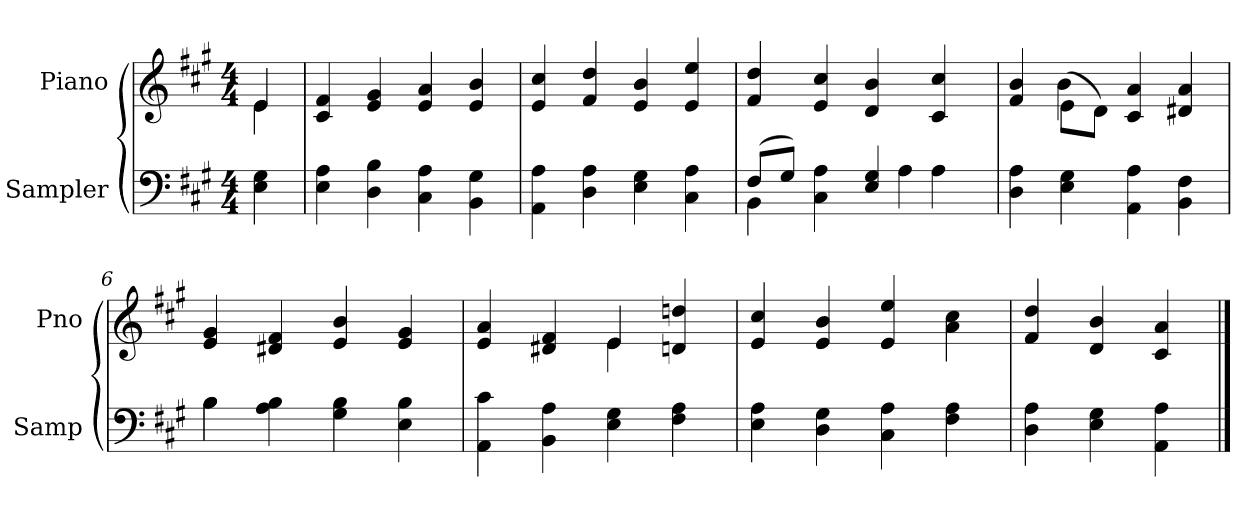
**kern	**kern
*part2	*part1
*staff2	*staff1
*I"Sampler	*I"Piano
*I'Samp	*I'Pno
*clefF4	*clefG2
*k[f#c#g#]	*k[f#c#g#]
*A:	*A:
*M4/4	*M4/4
=1	=1
*	*^
4E 4G#	4e/	4e
*	*v	*v
=2	=2
4E 4A	4c# 4f#
4D 4B	4e 4g#
4C# 4A	4e 4a
4BB 4G#	4e 4b
=3	=3
4AA 4A	4e 4cc#
4D 4A	4f# 4dd
4E 4G#	4e 4b
4C# 4A	4e 4ee
=4	=4
*^	*
(8F#/L	4BB	4f# 4dd
8G#/J)	.	.
4C# 4A	4.ryy	4e 4cc#
4E 4G#	.	4d 4b
.	4A	.
4A\	.	4c# 4cc#
.	8ryy	.
*v	*v	*
=5	=5
*	*^
4D 4A	4f# 4b	4ryy
4E 4G#	(8e\L	4b
.	8d\J)	.
4AA 4A	4c# 4a	2ryy
4BB 4F#	4d#X 4a	.
*	*v	*v
=6	=6
*^	*
4B\	4B	4e 4g#
4A 4B	2.ryy	4d#X 4f#
4G# 4B	.	4e 4b
4E 4B	.	4e 4g#
*v	*v	*
=7	=7
*	*^
4AA 4c#	4e 4a	2ryy
4BB 4A	4d#X 4f#	.
4E 4G#	4e/	4e
4F# 4A	4dn 4ddn	4ryy
*	*v	*v
=8	=8
4E 4A	4e 4cc#
4D 4G#	4e 4b
4C# 4A	4e 4ee
4F# 4A	4a 4cc#
=9	=9
4D 4A	4f# 4dd
4E 4G#	4d 4b
4AA 4A	4c# 4a
==	==
*-	*-
